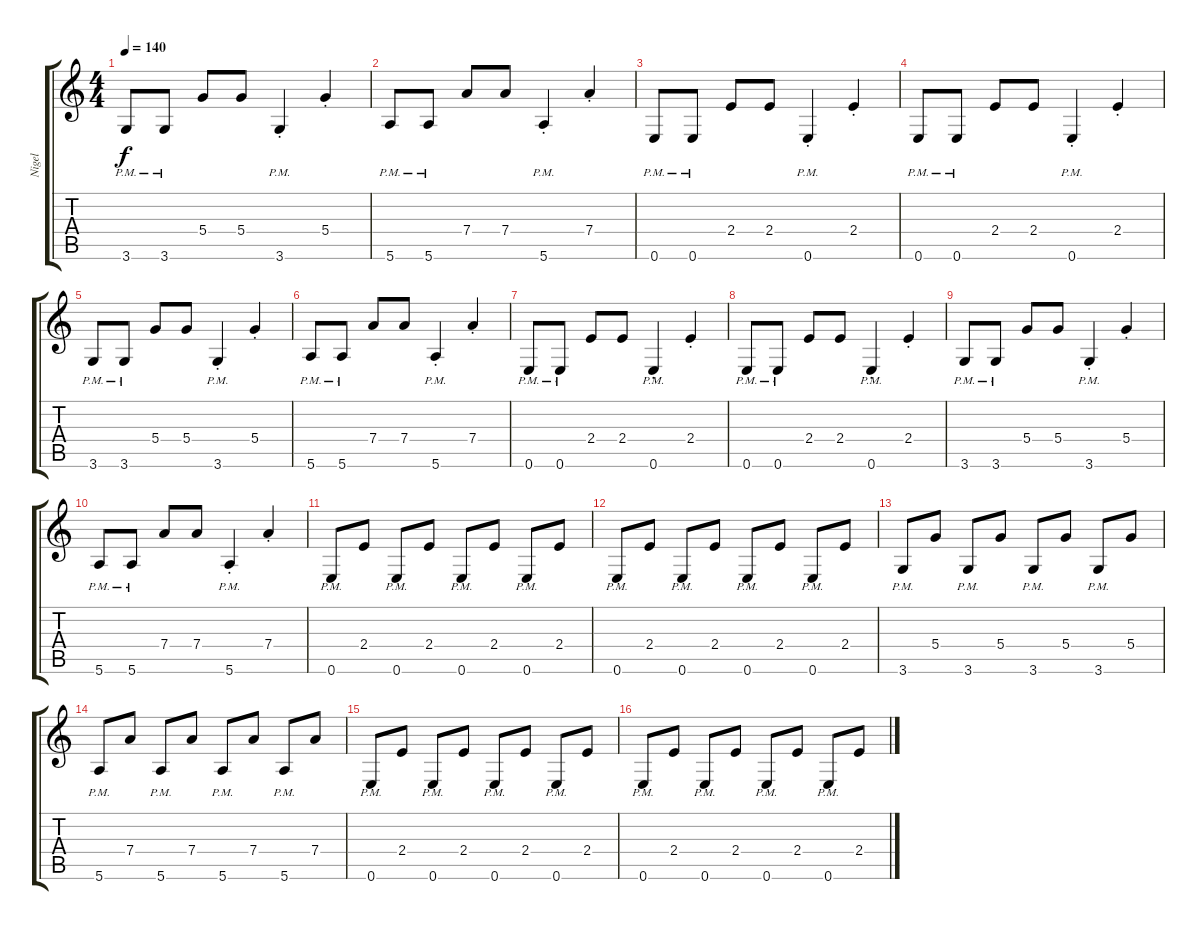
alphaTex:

\track ("Nigel" "Nigel") {instrument distortionguitar}
\staff {score tabs}
\tuning (E4 B3 G3 D3 A2 E2) {hide}
\ts (4 4)
\tempo 140
\clef g2
\ks c
3.6{pm}.8{dy f} 3.6{pm}.8 5.4.8 5.4.8 3.6{pm st}.4 5.4{st}.4 |
5.6{pm}.8 5.6{pm}.8 7.4.8 7.4.8 5.6{pm st}.4 7.4{st}.4 |
0.6{pm}.8 0.6{pm}.8 2.4.8 2.4.8 0.6{pm st}.4 2.4{st}.4 |
0.6{pm}.8 0.6{pm}.8 2.4.8 2.4.8 0.6{pm st}.4 2.4{st}.4 |
3.6{pm}.8 3.6{pm}.8 5.4.8 5.4.8 3.6{pm st}.4 5.4{st}.4 |
5.6{pm}.8 5.6{pm}.8 7.4.8 7.4.8 5.6{pm st}.4 7.4{st}.4 |
0.6{pm}.8 0.6{pm}.8 2.4.8 2.4.8 0.6{pm st}.4 2.4{st}.4 |
0.6{pm}.8 0.6{pm}.8 2.4.8 2.4.8 0.6{pm st}.4 2.4{st}.4 |
3.6{pm}.8 3.6{pm}.8 5.4.8 5.4.8 3.6{pm st}.4 5.4{st}.4 |
5.6{pm}.8 5.6{pm}.8 7.4.8 7.4.8 5.6{pm st}.4 7.4{st}.4 |
0.6{pm}.8 2.4.8 0.6{pm}.8 2.4.8 0.6{pm}.8 2.4.8 0.6{pm}.8 2.4.8 |
0.6{pm}.8 2.4.8 0.6{pm}.8 2.4.8 0.6{pm}.8 2.4.8 0.6{pm}.8 2.4.8 |
3.6{pm}.8 5.4.8 3.6{pm}.8 5.4.8 3.6{pm}.8 5.4.8 3.6{pm}.8 5.4.8 |
5.6{pm}.8 7.4.8 5.6{pm}.8 7.4.8 5.6{pm}.8 7.4.8 5.6{pm}.8 7.4.8 |
0.6{pm}.8 2.4.8 0.6{pm}.8 2.4.8 0.6{pm}.8 2.4.8 0.6{pm}.8 2.4.8 |
0.6{pm}.8 2.4.8 0.6{pm}.8 2.4.8 0.6{pm}.8 2.4.8 0.6{pm}.8 2.4.8
